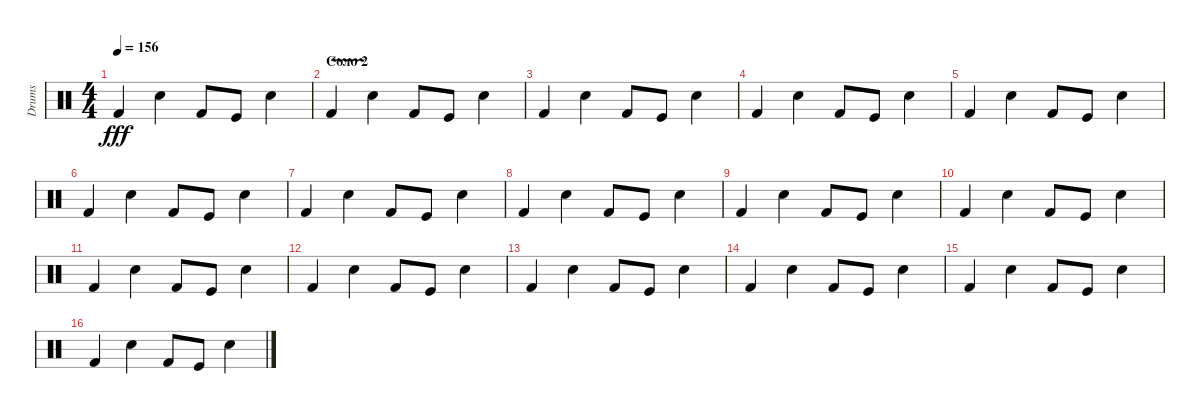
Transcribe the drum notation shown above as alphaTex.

\track ("Drums" "Drums") {instrument percussion}
\staff {score}
\articulation defaults
\ts (4 4)
\tempo 156
\clef neutral
\ks c "Kick (hit) 2".4{dy fff} "Snare (hit) 2".4 "Kick (hit) 2".8 "Kick (hit)".8 "Snare (hit) 2".4
|
\section ("" "Соло 2")
"Kick (hit) 2"{v}.4 "Snare (hit) 2".4 "Kick (hit) 2".8 "Kick (hit)".8 "Snare (hit) 2".4 |
"Kick (hit) 2".4 "Snare (hit) 2".4 "Kick (hit) 2".8 "Kick (hit)".8 "Snare (hit) 2".4 |
"Kick (hit) 2".4 "Snare (hit) 2".4 "Kick (hit) 2".8 "Kick (hit)".8 "Snare (hit) 2".4 |
"Kick (hit) 2".4 "Snare (hit) 2".4 "Kick (hit) 2".8 "Kick (hit)".8 "Snare (hit) 2".4 |
"Kick (hit) 2".4 "Snare (hit) 2".4 "Kick (hit) 2".8 "Kick (hit)".8 "Snare (hit) 2".4 |
"Kick (hit) 2".4 "Snare (hit) 2".4 "Kick (hit) 2".8 "Kick (hit)".8 "Snare (hit) 2".4 |
"Kick (hit) 2".4 "Snare (hit) 2".4 "Kick (hit) 2".8 "Kick (hit)".8 "Snare (hit) 2".4 |
"Kick (hit) 2".4 "Snare (hit) 2".4 "Kick (hit) 2".8 "Kick (hit)".8 "Snare (hit) 2".4 |
"Kick (hit) 2".4 "Snare (hit) 2".4 "Kick (hit) 2".8 "Kick (hit)".8 "Snare (hit) 2".4 |
"Kick (hit) 2".4 "Snare (hit) 2".4 "Kick (hit) 2".8 "Kick (hit)".8 "Snare (hit) 2".4 |
"Kick (hit) 2".4 "Snare (hit) 2".4 "Kick (hit) 2".8 "Kick (hit)".8 "Snare (hit) 2".4 |
"Kick (hit) 2".4 "Snare (hit) 2".4 "Kick (hit) 2".8 "Kick (hit)".8 "Snare (hit) 2".4 |
"Kick (hit) 2".4 "Snare (hit) 2".4 "Kick (hit) 2".8 "Kick (hit)".8 "Snare (hit) 2".4 |
"Kick (hit) 2".4 "Snare (hit) 2".4 "Kick (hit) 2".8 "Kick (hit)".8 "Snare (hit) 2".4 |
"Kick (hit) 2".4 "Snare (hit) 2".4 "Kick (hit) 2".8 "Kick (hit)".8 "Snare (hit) 2".4
